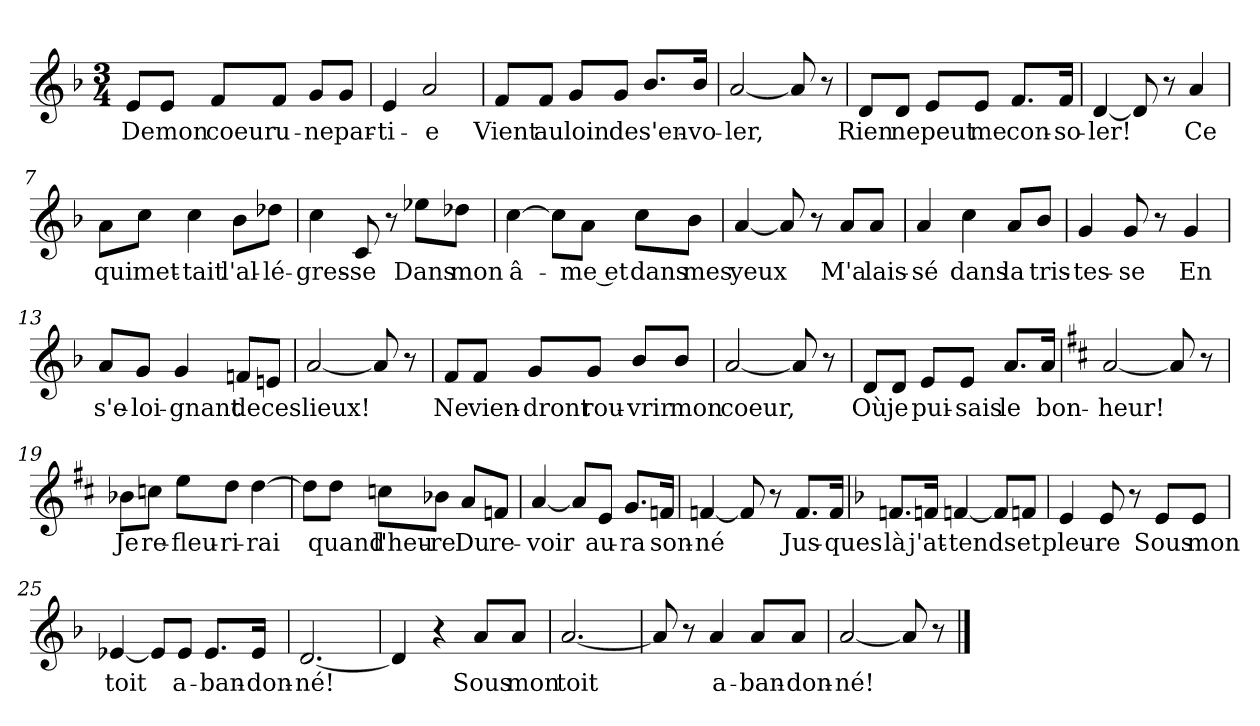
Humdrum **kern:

**kern	**text
*part1	*part1
*staff1	*staff1
*clefG2	*
*k[b-]	*
*M3/4	*
=1	=1
!	!LO:LY:b
8e/L	De
!	!LO:LY:b
8e/J	mon
!	!LO:LY:b
8f/L	coeur
!	!LO:LY:b
8f/J	u-
!	!LO:LY:b
8g/L	-ne
!	!LO:LY:b
8g/J	par-
=2	=2
!	!LO:LY:b
4e/	-ti-
!	!LO:LY:b
2a/	-e
=3	=3
!	!LO:LY:b
8f/L	Vient
!	!LO:LY:b
8f/J	au
!	!LO:LY:b
8g/L	loin
!	!LO:LY:b
8g/J	de
!	!LO:LY:b
8.b-/L	s'en-
!	!LO:LY:b
16b-/Jk	-vo-
=4	=4
!	!LO:LY:b
[2a/	-ler,
8a/]	.
8r	.
=5	=5
!	!LO:LY:b
8d/L	Rien
!	!LO:LY:b
8d/J	ne
!	!LO:LY:b
8e/L	peut
!	!LO:LY:b
8e/J	me
!	!LO:LY:b
8.f/L	con-
!	!LO:LY:b
16f/Jk	-so-
=6	=6
!	!LO:LY:b
[4d/	-ler!
8d/]	.
8r	.
!	!LO:LY:b
4a/	Ce
!!LO:LB:g=z
=7	=7
!	!LO:LY:b
8a\L	qui
!	!LO:LY:b
8cc\J	met-
!	!LO:LY:b
4cc\	-tait
!	!LO:LY:b
8b-\L	l'al-
!	!LO:LY:b
8dd-X\J	-lé-
=8	=8
!	!LO:LY:b
4cc\	-gres-
!	!LO:LY:b
8c/	-se
8r	.
!	!LO:LY:b
8ee-X\L	Dans
!	!LO:LY:b
8dd-X\J	mon
=9	=9
!	!LO:LY:b
[4cc\	â-
8cc\L]	.
!	!LO:LY:b
8a\J	-me et
!	!LO:LY:b
8cc\L	dans
!	!LO:LY:b
8b-\J	mes
=10	=10
!	!LO:LY:b
[4a/	yeux
8a/]	.
8r	.
!	!LO:LY:b
8a/L	M'a
!	!LO:LY:b
8a/J	lais-
=11	=11
!	!LO:LY:b
4a/	-sé
!	!LO:LY:b
4cc\	dans
!	!LO:LY:b
8a/L	la
!	!LO:LY:b
8b-/J	tris-
=12	=12
!	!LO:LY:b
4g/	-tes-
!	!LO:LY:b
8g/	-se
8r	.
!	!LO:LY:b
4g/	En
!!LO:LB:g=z
=13	=13
!	!LO:LY:b
8a/L	s'e-
!	!LO:LY:b
8g/J	-loi-
!	!LO:LY:b
4g/	-gnant
!	!LO:LY:b
8fn/L	de
!	!LO:LY:b
8en/J	ces
=14	=14
!	!LO:LY:b
[2a/	lieux!
8a/]	.
8r	.
=15	=15
!	!LO:LY:b
8f/L	Ne
!	!LO:LY:b
8f/J	vien-
!	!LO:LY:b
8g/L	-dront
!	!LO:LY:b
8g/J	rou-
!	!LO:LY:b
8b-/L	-vrir
!	!LO:LY:b
8b-/J	mon
=16	=16
!	!LO:LY:b
[2a/	coeur,
8a/]	.
8r	.
=17	=17
!	!LO:LY:b
8d/L	Où
!	!LO:LY:b
8d/J	je
!	!LO:LY:b
8e/L	pui-
!	!LO:LY:b
8e/J	-sais
!	!LO:LY:b
8.a/L	le
!	!LO:LY:b
16a/Jk	bon-
=18	=18
*k[f#c#]	*
!	!LO:LY:b
[2a/	-heur!
8a/]	.
8r	.
!!LO:LB:g=z
=19	=19
!	!LO:LY:b
8b-X\L	Je
!	!LO:LY:b
8ccn\J	re-
!	!LO:LY:b
8ee\L	-fleu-
!	!LO:LY:b
8dd\J	-ri-
!	!LO:LY:b
[4dd\	-rai
=20	=20
8dd\L]	.
!	!LO:LY:b
8dd\J	quand
!	!LO:LY:b
8ccn\L	l'heu-
!	!LO:LY:b
8b-X\J	-re
!	!LO:LY:b
8a/L	Du
!	!LO:LY:b
8fn/J	re-
=21	=21
!	!LO:LY:b
[4a/	-voir
8a/L]	.
!	!LO:LY:b
8e/J	au-
!	!LO:LY:b
8.g/L	-ra
!	!LO:LY:b
16fn/Jk	son-
=22	=22
!	!LO:LY:b
[4fn/	-né
8f/]	.
8r	.
!	!LO:LY:b
8.f/L	Jus-
!	!LO:LY:b
16f/Jk	-ques
=23	=23
*k[b-]	*
!	!LO:LY:b
8.fn/L	là
!	!LO:LY:b
16fn/Jk	j'at-
!	!LO:LY:b
[4fn/	-tends
8fn/L]	.
!	!LO:LY:b
8fn/J	et
=24	=24
!	!LO:LY:b
4e/	pleu-
!	!LO:LY:b
8e/	-re
8r	.
!	!LO:LY:b
8e/L	Sous
!	!LO:LY:b
8e/J	mon
!!LO:LB:g=z
=25	=25
!	!LO:LY:b
[4e-X/	toit
8e-/L]	.
!	!LO:LY:b
8e-/J	a-
!	!LO:LY:b
8.e-/L	-ban-
!	!LO:LY:b
16e-/Jk	-don-
=26	=26
!	!LO:LY:b
[2.d/	-né!
=27	=27
4d/]	.
4r	.
!	!LO:LY:b
8a/L	Sous
!	!LO:LY:b
8a/J	mon
=28	=28
!	!LO:LY:b
[2.a/	toit
=29	=29
8a/]	.
8r	.
!	!LO:LY:b
4a/	a-
!	!LO:LY:b
8a/L	-ban-
!	!LO:LY:b
8a/J	-don-
=30	=30
!	!LO:LY:b
[2a/	-né!
8a/]	.
8r	.
==	==
*-	*-
